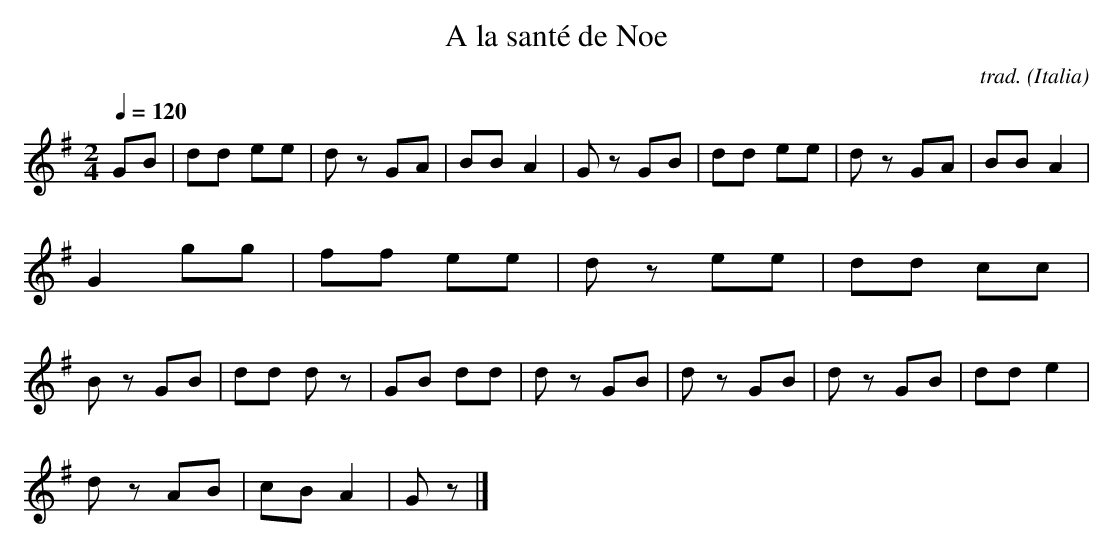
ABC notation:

X:1
T:A la santé de Noe
C:trad.
O:Italia
Q:1/4=120
M:2/4
L:1/16
K:G
G2B2 |d2d2 e2e2 |d2 z2 G2A2 |B2B2 A4 |G2 z2 G2B2 |d2d2 e2e2 |d2 z2 G2A2 |B2B2 A4 |G4 g2g2 |f2f2 e2e2 |d2 z2 e2e2 |d2d2 c2c2 |B2 z2 G2B2 |d2d2 d2 z2 |G2B2 d2d2 |d2 z2 G2B2 |d2 z2 G2B2 |d2 z2 G2B2 |d2d2 e4 |
d2 z2 A2B2 |c2B2 A4 |G2 z2 |]
     %End of file
